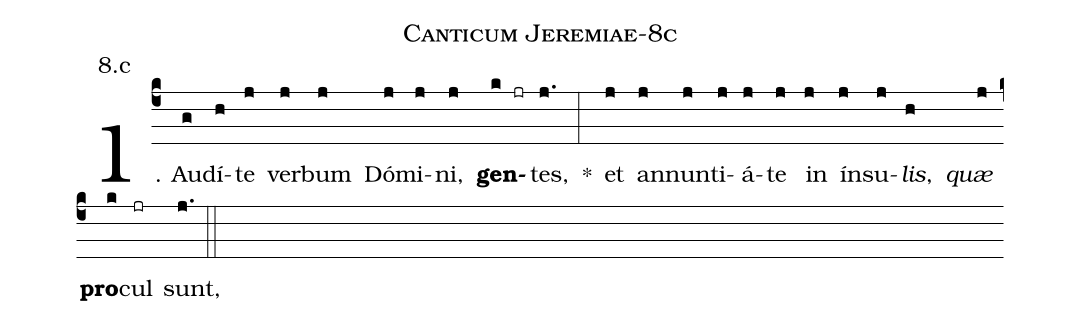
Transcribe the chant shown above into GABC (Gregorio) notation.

name: Canticum Jeremiae-8c;
annotation: 8.c;
%%
(c4)1. Au(g)dí(h)te(j) ver(j)bum(j) Dó(j)mi(j)ni,(j) <b>gen</b>(k jr)tes,(j.) *(:) et(j) an(j)nun(j)ti(j)á(j)te(j) in(j) ín(j)su(j)<i>lis</i>,(h) <i>quæ</i>(j) <b>pro</b>(k)cul(jr) sunt,(j.) (::)
